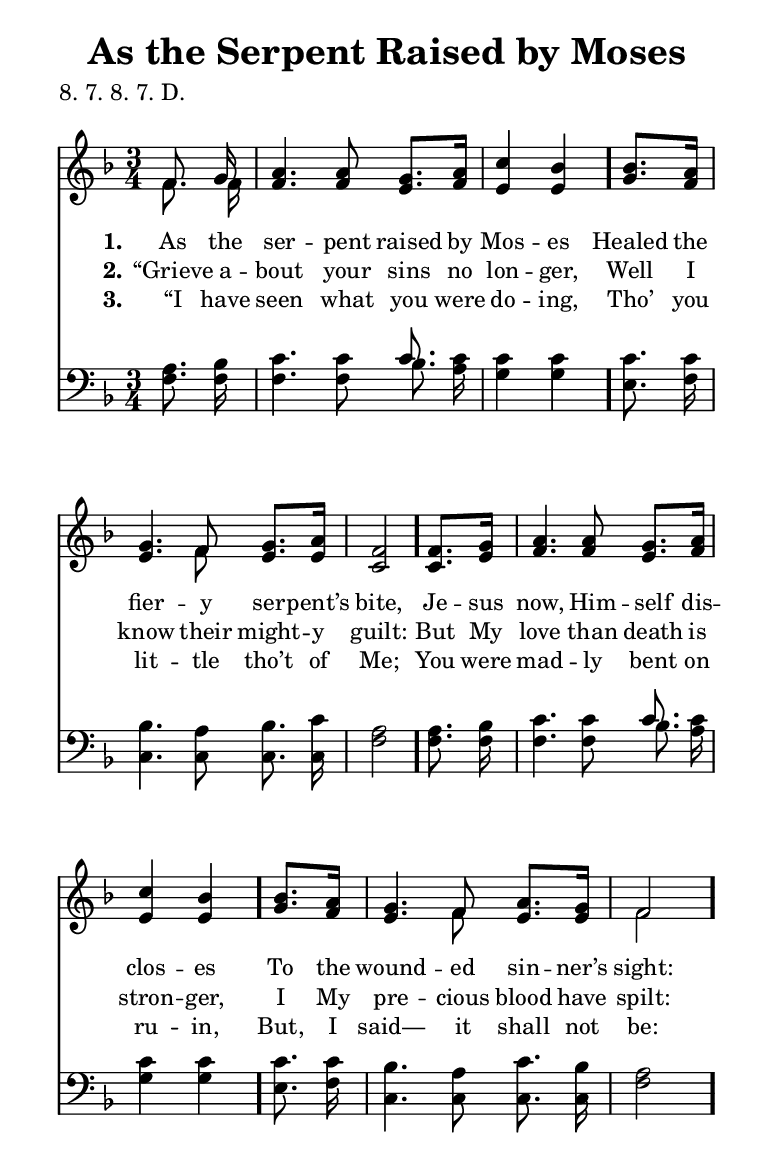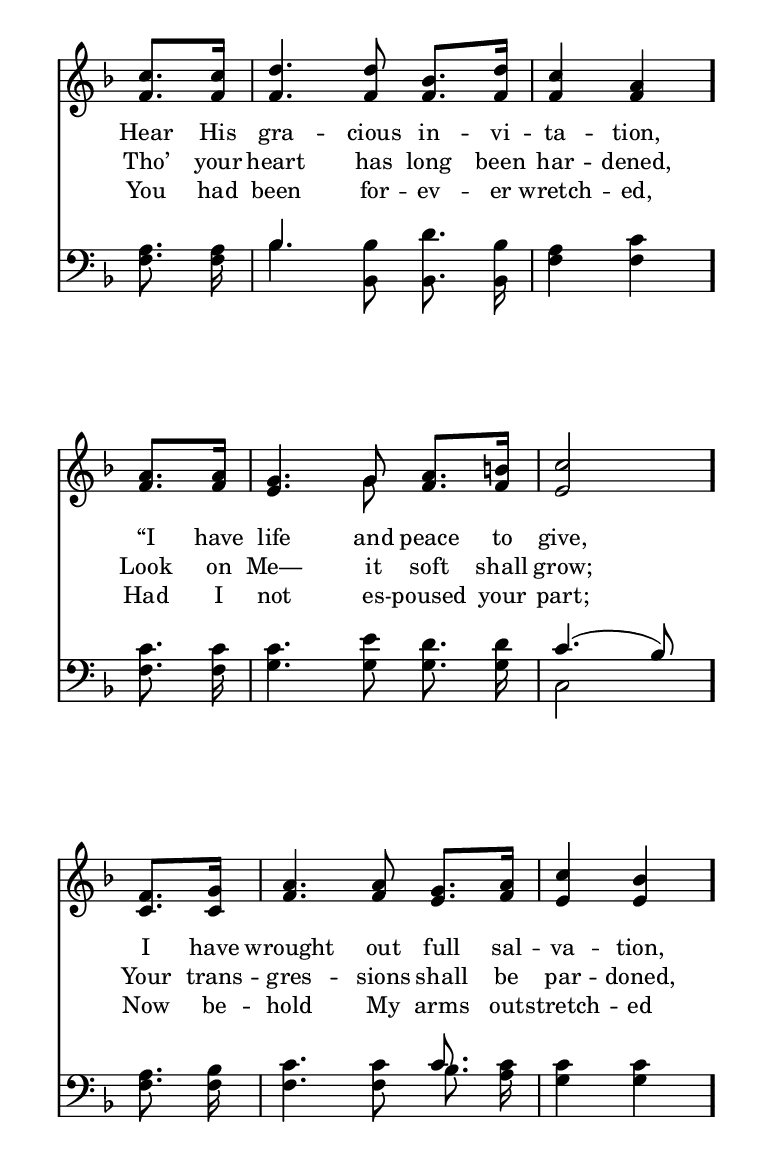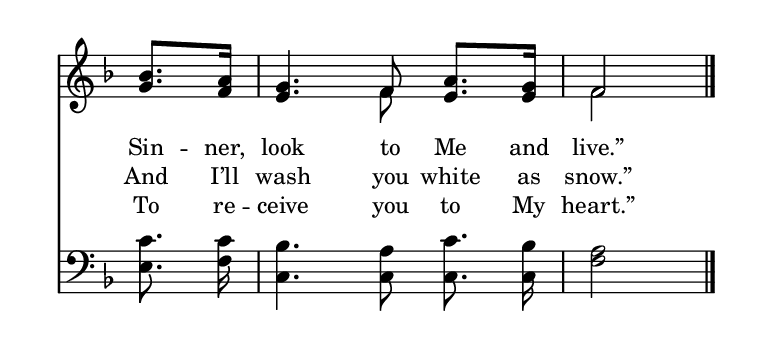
\include "common/global.ily"
\paper {
  \include "common/paper.ily"
}

\header{
  hymnnumber = "2"
  title = "As the Serpent Raised by Moses"
  tunename = "Take The World But Give Me Jesus"
  meter = "8. 7. 8. 7. D."
  %poet = ""
  %composer = ""
  %copyright = ""
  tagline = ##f
}

pattern = { f8. g16 | a4. a8 g8. a16 | c4 bes bes8. a16 | g4. f8 g8. a16 | f2 }

global = {
  \include "common/overrides.ily"
  \autoBeamOff
  \override Staff.TimeSignature.style = #'numbered \time 3/4
  \once \override Score.MetronomeMark.transparent = ##t
  \tempo 4 = 70
  \key f \major
  \partial 4
}

notesSoprano = {
\global
\relative a' {

  \changePitch \pattern { f g | a a g a | c bes bes a | g f g a | f }
  \changePitch \pattern { f g | a a g a | c bes bes a | g f a g | f }
  \changePitch \pattern { c' c | d d bes d | c a a a | g g a b | c }
  \changePitch \pattern { f, g | a a g a | c bes bes a | g f a g | f }

  \bar "|."

}
}

notesAlto = {
\global
\relative e' {

  \changePitch \pattern { f f | f f e f | e e g f | e f e e | c }
  \changePitch \pattern { c e | f f e f | e e g f | e f e e | f }
  \changePitch \pattern { f f | f f f f | f f f f | e g f f | e }
  \changePitch \pattern { c c | f f e f | e e g f | e f e e | f }

}
}

notesTenor = {
\global
\relative a {

  \changePitch \pattern { a bes | c c c c | c c c c | bes a bes c | a }
  \changePitch \pattern { a bes | c c c c | c c c c | bes a c bes | a }
  \changePitch \pattern { a a | bes bes d bes | a c c c | c e d d | s \insert { c4.( bes8) } } % slur
  \changePitch \pattern { a bes | c c c c | c c c c | bes a c bes | a }

}
}

notesBass = {
\global
\relative a {

  \changePitch \pattern { f f | f f bes a | g g e f | c c c c | f }
  \changePitch \pattern { f f | f f bes a | g g e f | c c c c | f }
  \changePitch \pattern { f f | bes bes, bes bes | f' f f f | g g g g | c, }
  \changePitch \pattern { f f | f f bes a | g g e f | c c c c | f }

}
}

wordsA = \lyricmode {
\set stanza = "1."

  As the ser -- pent raised by Mos -- es \bar "."
  Healed the fier -- y ser -- pent’s bite, \bar "."
  Je -- sus now, Him -- self dis -- clos -- es \bar "."
  To the wound -- ed sin -- ner’s sight: \bar "."
  Hear His gra -- cious in -- vi -- ta -- tion, \bar "."
  “I have life and peace to give, \bar "."
  I have wrought out full sal -- va -- tion, \bar "."
  Sin -- ner, look to Me and live.” \bar "."
}

wordsB = \lyricmode {
\set stanza = "2."

  “Grieve a -- bout your sins no lon -- ger,
  Well I know their might -- y guilt:
  But My love than death is stron -- ger,
  I My pre -- cious blood have spilt:
  Tho’ your heart has long been har -- dened,
  Look on Me— it soft shall grow;
  Your trans -- gres -- sions shall be par -- doned,
  And I’ll wash you white as snow.”
}

wordsC = \lyricmode {
\set stanza = "3."

  “I have seen what you were do -- ing,
  Tho’ you lit -- tle tho’t of Me;
  You were mad -- ly bent on ru -- in,
  But, I said— it shall not be:
  You had been for -- ev -- er wretch -- ed,
  Had I not es -- poused your part;
  Now be -- hold My arms out -- stretch -- ed
  To re -- ceive you to My heart.”
}


\score {
  \context ChoirStaff <<
    \context Staff = upper <<
      \set ChoirStaff.systemStartDelimiter = #'SystemStartBar
      \set ChoirStaff.printPartCombineTexts = ##f
      \partcombine #'(2 . 9) \notesSoprano \notesAlto
      \context NullVoice = sopranos { \voiceOne << \notesSoprano >> }
      \context Lyrics = one   \lyricsto sopranos \wordsA
      \context Lyrics = two   \lyricsto sopranos \wordsB
      \context Lyrics = three \lyricsto sopranos \wordsC
    >>
    \context Staff = men <<
      \clef bass
      \partcombine #'(2 . 9) \notesTenor \notesBass
    >>
  >>
  \layout {
    \include "common/layout.ily"
  }
  \midi{
    \include "common/midi.ily"
  }
}

\version "2.19.49"  % necessary for upgrading to future LilyPond versions.

